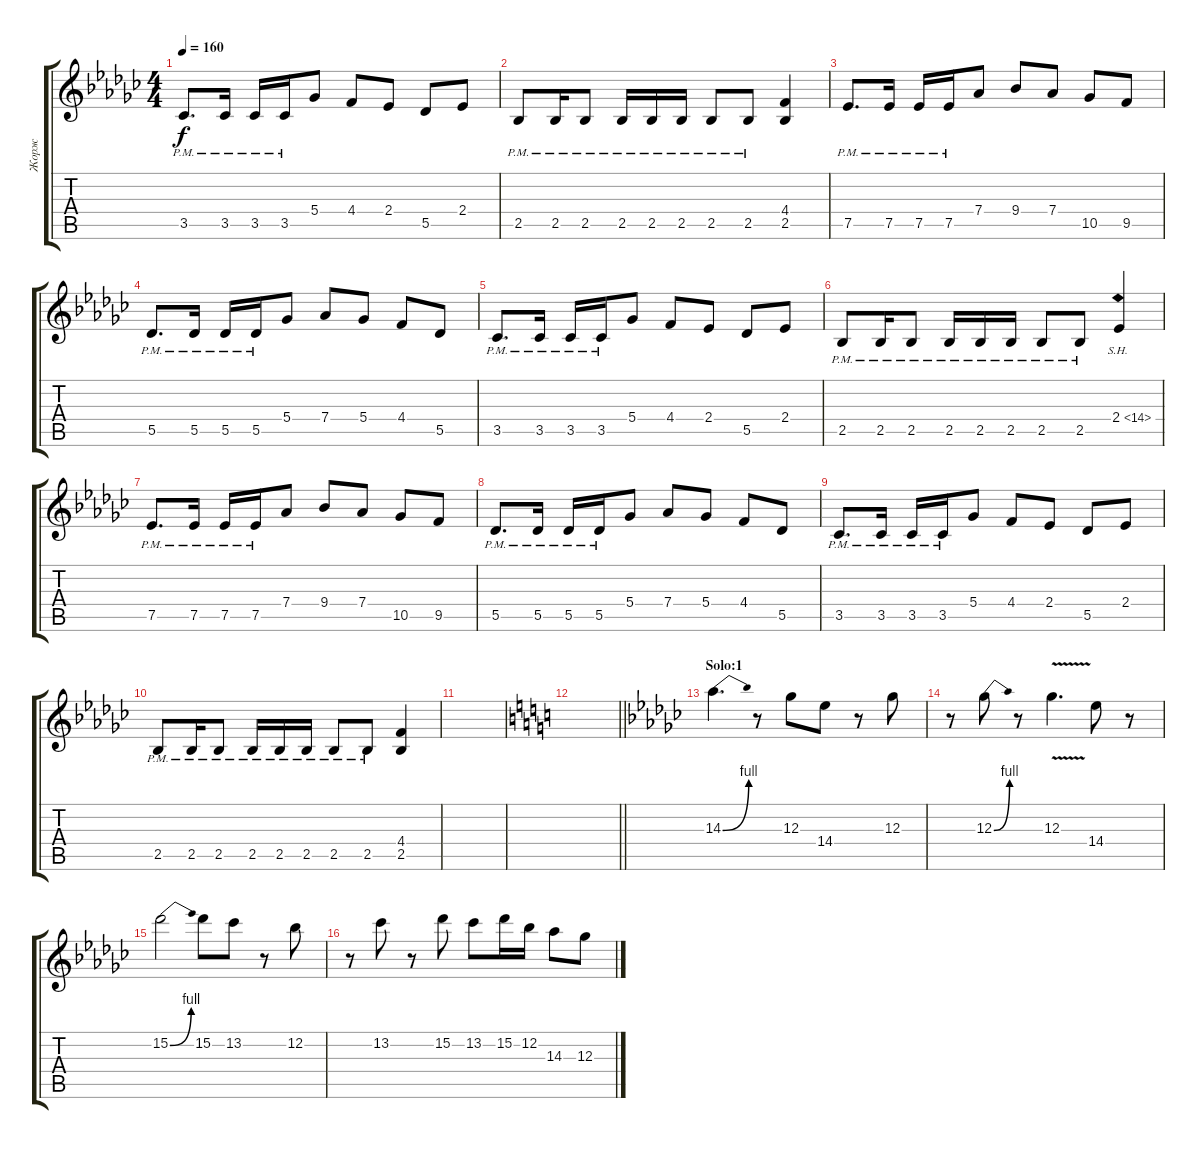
\track ("Жорж" "Жорж") {instrument distortionguitar}
\staff {score tabs}
\tuning (Eb4 Bb3 Gb3 Db3 Ab2 Eb2) {hide}
\ts (4 4)
\tempo 160
\clef g2
\ks ebminor
3.5{pm}.8{d dy f} 3.5{pm}.16 3.5{pm}.16 3.5{pm}.16 5.4.8 4.4.8 2.4.8 5.5.8 2.4.8 |
2.5{pm}.8 2.5{pm}.16 2.5{pm}.8 2.5{pm}.16 2.5{pm}.16 2.5{pm}.16 2.5{pm}.8 2.5{pm}.8 (4.4 2.5).4 |
7.5{pm}.8{d} 7.5{pm}.16 7.5{pm}.16 7.5{pm}.16 7.4.8 9.4.8 7.4.8 10.5.8 9.5.8 |
5.5{pm}.8{d} 5.5{pm}.16 5.5{pm}.16 5.5{pm}.16 5.4.8 7.4.8 5.4.8 4.4.8 5.5.8 |
3.5{pm}.8{d} 3.5{pm}.16 3.5{pm}.16 3.5{pm}.16 5.4.8 4.4.8 2.4.8 5.5.8 2.4.8 |
2.5{pm}.8 2.5{pm}.16 2.5{pm}.8 2.5{pm}.16 2.5{pm}.16 2.5{pm}.16 2.5{pm}.8 2.5{pm}.8 2.4{sh 12}.4 |
7.5{pm}.8{d} 7.5{pm}.16 7.5{pm}.16 7.5{pm}.16 7.4.8 9.4.8 7.4.8 10.5.8 9.5.8 |
5.5{pm}.8{d} 5.5{pm}.16 5.5{pm}.16 5.5{pm}.16 5.4.8 7.4.8 5.4.8 4.4.8 5.5.8 |
3.5{pm}.8{d} 3.5{pm}.16 3.5{pm}.16 3.5{pm}.16 5.4.8 4.4.8 2.4.8 5.5.8 2.4.8 |
2.5{pm}.8 2.5{pm}.16 2.5{pm}.8 2.5{pm}.16 2.5{pm}.16 2.5{pm}.16 2.5{pm}.8 2.5{pm}.8 (4.4 2.5).4 |
|
\barLineRight lightlight
\ks c
|
\section ("" "Solo:1")
\ks ebminor
14.3{be (bend 0 0 60 4)}.4{d} r.8 12.3.8 14.4.8 r.8 12.3.8 |
r.8 12.3{be (bend 0 0 60 4)}.8 r.8 12.3{v}.4{d} 14.4.8 r.8 |
15.2{be (bend 0 0 60 4)}.2 15.2.8 13.2.8 r.8 12.2.8 |
r.8 13.2.8 r.8 15.2.8 13.2.8 15.2.16 12.2.16 14.3.8 12.3.8
